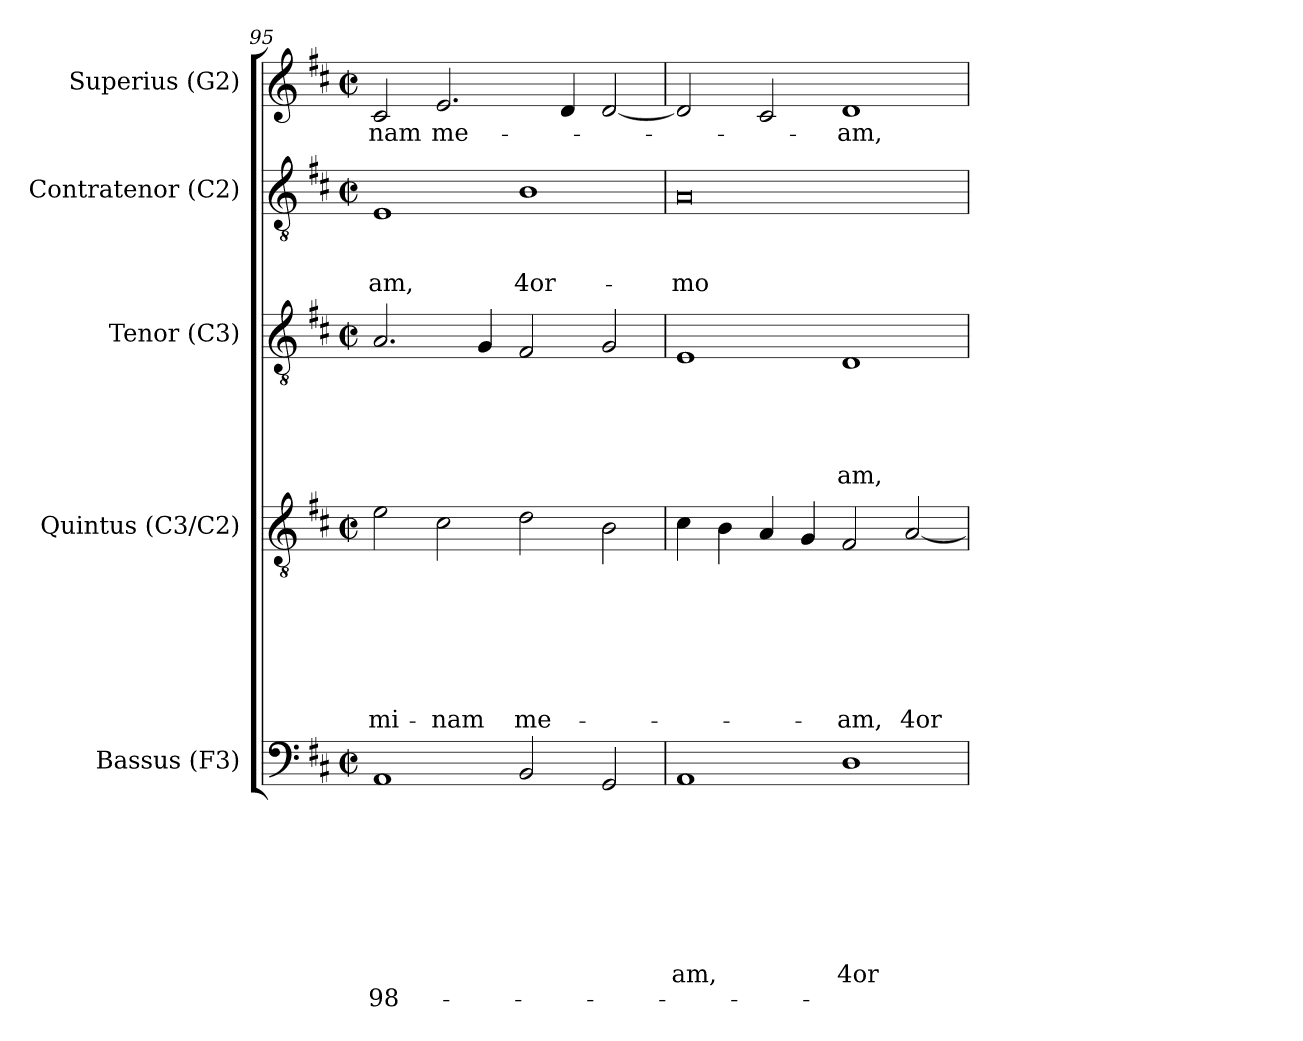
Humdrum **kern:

**kern	**text	**text	**text	**text	**text	**text	**text	**text	**text	**kern	**text	**text	**text	**text	**text	**text	**text	**kern	**text	**text	**text	**text	**text	**kern	**text	**text	**text	**kern	**text
*part5	*part5	*part5	*part5	*part5	*part5	*part5	*part5	*part5	*part5	*part4	*part4	*part4	*part4	*part4	*part4	*part4	*part4	*part3	*part3	*part3	*part3	*part3	*part3	*part2	*part2	*part2	*part2	*part1	*part1
*staff5	*staff5	*staff5	*staff5	*staff5	*staff5	*staff5	*staff5	*staff5	*staff5	*staff4	*staff4	*staff4	*staff4	*staff4	*staff4	*staff4	*staff4	*staff3	*staff3	*staff3	*staff3	*staff3	*staff3	*staff2	*staff2	*staff2	*staff2	*staff1	*staff1
*I"Bassus (F3)	*	*	*	*	*	*	*	*	*	*I"Quintus (C3/C2)	*	*	*	*	*	*	*	*I"Tenor (C3)	*	*	*	*	*	*I"Contratenor (C2)	*	*	*	*I"Superius (G2)	*
*I'B.	*	*	*	*	*	*	*	*	*	*I'Q.	*	*	*	*	*	*	*	*I'T.	*	*	*	*	*	*I'Ct.	*	*	*	*I'S.	*
!!LO:PB:g=z
*clefF4	*	*	*	*	*	*	*	*	*	*clefGv2	*	*	*	*	*	*	*	*clefGv2	*	*	*	*	*	*clefGv2	*	*	*	*clefG2	*
*k[f#c#]	*	*	*	*	*	*	*	*	*	*k[f#c#]	*	*	*	*	*	*	*	*k[f#c#]	*	*	*	*	*	*k[f#c#]	*	*	*	*k[f#c#]	*
*D:	*	*	*	*	*	*	*	*	*	*D:	*	*	*	*	*	*	*	*D:	*	*	*	*	*	*D:	*	*	*	*D:	*
*M2/2	*	*	*	*	*	*	*	*	*	*M2/2	*	*	*	*	*	*	*	*M2/2	*	*	*	*	*	*M2/2	*	*	*	*M2/2	*
*met(c|)	*	*	*	*	*	*	*	*	*	*met(c|)	*	*	*	*	*	*	*	*met(c|)	*	*	*	*	*	*met(c|)	*	*	*	*met(c|)	*
=95	=95	=95	=95	=95	=95	=95	=95	=95	=95	=95	=95	=95	=95	=95	=95	=95	=95	=95	=95	=95	=95	=95	=95	=95	=95	=95	=95	=95	=95
!	!	!	!	!	!	!	!	!	!LO:LY:b:rj	!	!	!	!	!	!	!	!LO:LY:b	!	!	!	!	!	!	!	!	!	!LO:LY:b	!	!LO:LY:b
1AA	.	.	.	.	.	.	.	.	-98-	2e\	.	.	.	.	.	.	-mi-	2.A/	.	.	.	.	.	1E	.	.	-am,	2c#/	-nam
!	!	!	!	!	!	!	!	!	!	!	!	!	!	!	!	!	!LO:LY:b	!	!	!	!	!	!	!	!	!	!	!	!LO:LY:b
.	.	.	.	.	.	.	.	.	.	2c#\	.	.	.	.	.	.	-nam	.	.	.	.	.	.	.	.	.	.	2.e/	me-
.	.	.	.	.	.	.	.	.	.	.	.	.	.	.	.	.	.	4G/	.	.	.	.	.	.	.	.	.	.	.
!	!	!	!	!	!	!	!	!	!	!	!	!	!	!	!	!	!LO:LY:b	!	!	!	!	!	!	!	!	!	!LO:LY:b	!	!
2BB/	.	.	.	.	.	.	.	.	.	2d\	.	.	.	.	.	.	me-	2F#/	.	.	.	.	.	1B	.	.	4or-	.	.
.	.	.	.	.	.	.	.	.	.	.	.	.	.	.	.	.	.	.	.	.	.	.	.	.	.	.	.	4d/	.
2GG/	.	.	.	.	.	.	.	.	.	2B\	.	.	.	.	.	.	.	2G/	.	.	.	.	.	.	.	.	.	[<2d/	.
=96	=96	=96	=96	=96	=96	=96	=96	=96	=96	=96	=96	=96	=96	=96	=96	=96	=96	=96	=96	=96	=96	=96	=96	=96	=96	=96	=96	=96	=96
!	!	!	!	!	!	!	!	!LO:LY:b	!	!	!	!	!	!	!	!	!	!	!	!	!	!	!	!	!	!	!LO:LY:b:rj	!	!
1AA	.	.	.	.	.	.	.	-am,	.	4c#\	.	.	.	.	.	.	.	1E	.	.	.	.	.	0A	.	.	-mo-	2d/]	.
.	.	.	.	.	.	.	.	.	.	4B\	.	.	.	.	.	.	.	.	.	.	.	.	.	.	.	.	.	.	.
.	.	.	.	.	.	.	.	.	.	4A/	.	.	.	.	.	.	.	.	.	.	.	.	.	.	.	.	.	2c#/	.
.	.	.	.	.	.	.	.	.	.	4G/	.	.	.	.	.	.	.	.	.	.	.	.	.	.	.	.	.	.	.
!	!	!	!	!	!	!	!	!LO:LY:b	!	!	!	!	!	!	!	!	!LO:LY:b	!	!	!	!	!	!LO:LY:b	!	!	!	!	!	!LO:LY:b
1D	.	.	.	.	.	.	.	4or-	.	2F#/	.	.	.	.	.	.	-am,	1D	.	.	.	.	-am,	.	.	.	.	1d	-am,
!	!	!	!	!	!	!	!	!	!	!	!	!	!	!	!	!	!LO:LY:b	!	!	!	!	!	!	!	!	!	!	!	!
.	.	.	.	.	.	.	.	.	.	[<2A/	.	.	.	.	.	.	4or-	.	.	.	.	.	.	.	.	.	.	.	.
=	=	=	=	=	=	=	=	=	=	=	=	=	=	=	=	=	=	=	=	=	=	=	=	=	=	=	=	=	=
*-	*-	*-	*-	*-	*-	*-	*-	*-	*-	*-	*-	*-	*-	*-	*-	*-	*-	*-	*-	*-	*-	*-	*-	*-	*-	*-	*-	*-	*-
